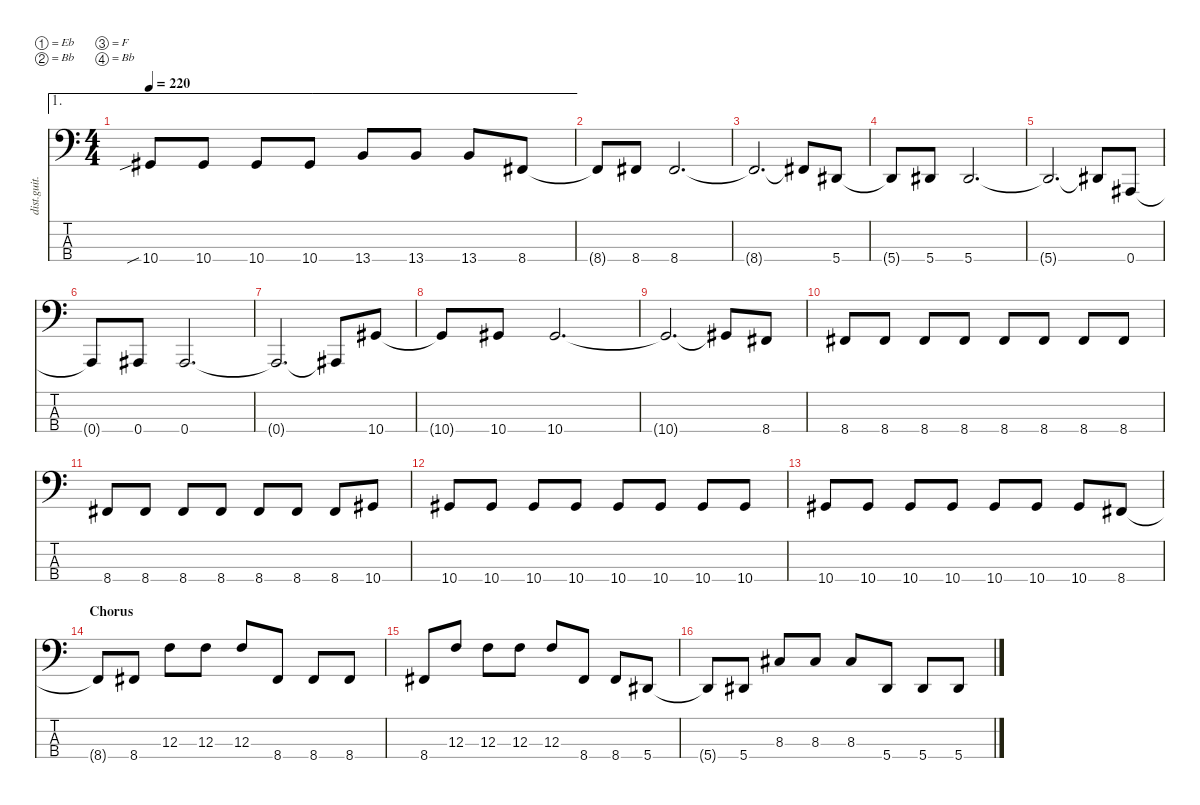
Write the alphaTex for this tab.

\defaultSystemsLayout 4
\hideDynamics
\bracketExtendMode nobrackets
\otherSystemsTrackNameOrientation horizontal
\track ("Bass" "dist.guit.") {instrument electricbasspick}
\staff {score tabs}
\tuning (Eb2 Bb1 F1 Bb0)
\ae 1
\ts (4 4)
\tempo 220
\clef f4
\ks c
10.4{sib acc #}.8{dy mf beam Up} 10.4{acc #}.8{beam Up} 10.4{acc #}.8{beam Up} 10.4{acc #}.8{beam Up} 13.4.8{beam Up} 13.4.8{beam Up} 13.4.8{beam Up} 8.4{acc #}.8{beam Up} |
8.4{t acc #}.8{beam Up} 8.4{acc #}.8{beam Up} 8.4{acc #}.2{d beam Up} |
8.4{t acc #}.2{d beam Up} 8.4{t acc #}.8{beam Up} 5.4{acc #}.8{beam Up} |
5.4{t acc #}.8{beam Up} 5.4{acc #}.8{beam Up} 5.4{acc #}.2{d beam Up} |
5.4{t acc #}.2{d beam Up} 5.4{t acc #}.8{beam Up} 0.4{acc #}.8{beam Up} |
0.4{t acc #}.8{beam Up} 0.4{acc #}.8{beam Up} 0.4{acc #}.2{d beam Up} |
0.4{t acc #}.2{d beam Up} 0.4{t acc #}.8{beam Up} 10.4{acc #}.8{beam Up} |
10.4{t acc #}.8{beam Up} 10.4{acc #}.8{beam Up} 10.4{acc #}.2{d beam Up} |
10.4{t acc #}.2{d beam Up} 10.4{t acc #}.8{beam Up} 8.4{acc #}.8{beam Up} |
8.4{acc #}.8{beam Up} 8.4{acc #}.8{beam Up} 8.4{acc #}.8{beam Up} 8.4{acc #}.8{beam Up} 8.4{acc #}.8{beam Up} 8.4{acc #}.8{beam Up} 8.4{acc #}.8{beam Up} 8.4{acc #}.8{beam Up} |
8.4{acc #}.8{beam Up} 8.4{acc #}.8{beam Up} 8.4{acc #}.8{beam Up} 8.4{acc #}.8{beam Up} 8.4{acc #}.8{beam Up} 8.4{acc #}.8{beam Up} 8.4{acc #}.8{beam Up} 10.4{acc #}.8{beam Up} |
10.4{acc #}.8{beam Up} 10.4{acc #}.8{beam Up} 10.4{acc #}.8{beam Up} 10.4{acc #}.8{beam Up} 10.4{acc #}.8{beam Up} 10.4{acc #}.8{beam Up} 10.4{acc #}.8{beam Up} 10.4{acc #}.8{beam Up} |
10.4{acc #}.8{beam Up} 10.4{acc #}.8{beam Up} 10.4{acc #}.8{beam Up} 10.4{acc #}.8{beam Up} 10.4{acc #}.8{beam Up} 10.4{acc #}.8{beam Up} 10.4{acc #}.8{beam Up} 8.4{acc #}.8{beam Up} |
\section ("" "Chorus")
8.4{t acc #}.8{beam Up} 8.4{acc #}.8{beam Up} 12.3.8{beam Down} 12.3.8{beam Down} 12.3.8{beam Up} 8.4{acc #}.8{beam Up} 8.4{acc #}.8{beam Up} 8.4{acc #}.8{beam Up} |
8.4{acc #}.8{beam Up} 12.3.8{beam Up} 12.3.8{beam Down} 12.3.8{beam Down} 12.3.8{beam Up} 8.4{acc #}.8{beam Up} 8.4{acc #}.8{beam Up} 5.4{acc #}.8{beam Up} |
5.4{t acc #}.8{beam Up} 5.4{acc #}.8{beam Up} 8.3{acc #}.8{beam Up} 8.3{acc #}.8{beam Up} 8.3{acc #}.8{beam Up} 5.4{acc #}.8{beam Up} 5.4{acc #}.8{beam Up} 5.4{acc #}.8{beam Up}
